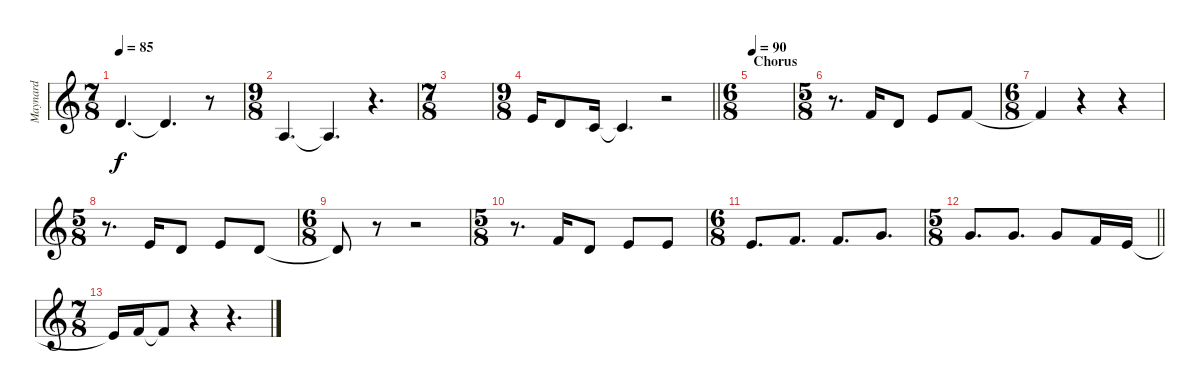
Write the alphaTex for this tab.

\track ("Maynard" "Maynard") {instrument clarinet}
\staff {score}
\tuning (E4 B3 G3 D3 A2 E2) {hide}
\ts (7 8)
\tempo 85
\clef g2
\ks c
7.3.4{d dy f} 7.3{t}.4{d} r.8 |
\ts (9 8)
7.4.4{d} 7.4{t}.4{d} r.4{d} |
\ts (7 8)
|
\ts (9 8)
\barLineRight lightlight
9.3.16 7.3.8 5.3.16 5.3{t}.4{d} r.2 |
\ts (6 8)
\section ("" "Chorus")
\tempo 90
|
\ts (5 8)
r.8{d} 10.3.16 7.3.8 9.3.8 10.3.8 |
\ts (6 8)
10.3{t}.4 r.4 r.4 |
\ts (5 8)
r.8{d} 9.3.16 7.3.8 9.3.8 7.3.8 |
\ts (6 8)
7.3{t}.8 r.8 r.2 |
\ts (5 8)
r.8{d} 10.3.16 7.3.8 9.3.8 9.3.8 |
\ts (6 8)
9.3.8{d} 10.3.8{d} 10.3.8{d} 12.3.8{d} |
\ts (5 8)
\barLineRight lightlight
12.3.8{d} 12.3.8{d} 12.3.8 10.3.16 9.3.16 |
\ts (7 8)
\section ("" "")
9.3{t}.16 10.3.16 10.3{t}.8 r.4 r.4{d}
